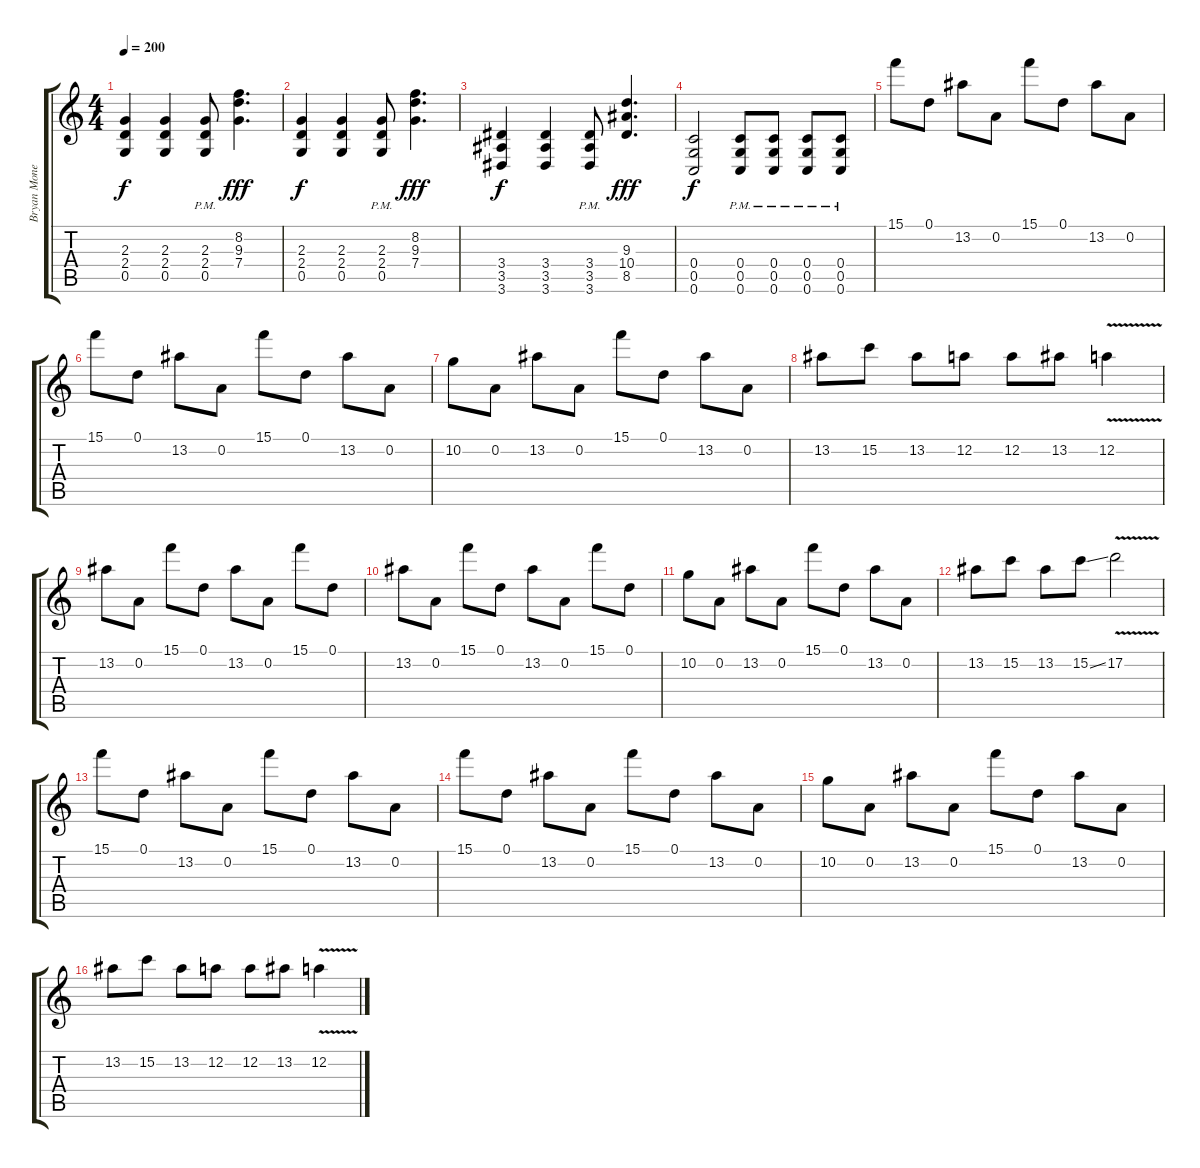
\track ("Bryan Money" "Bryan Mone") {instrument distortionguitar}
\staff {score tabs}
\tuning (D4 A3 F3 C3 G2 C2) {hide}
\ts (4 4)
\tempo 200
\clef g2
\ks c
(2.3 2.4 0.5).4{dy f} (2.3 2.4 0.5).4 (2.3{pm} 2.4{pm} 0.5{pm}).8 (8.2 9.3 7.4).4{d dy fff} |
(2.3 2.4 0.5).4{dy f} (2.3 2.4 0.5).4 (2.3{pm} 2.4{pm} 0.5{pm}).8 (8.2 9.3 7.4).4{d dy fff} |
(3.4 3.5 3.6).4{dy f} (3.4 3.5 3.6).4 (3.4{pm} 3.5{pm} 3.6{pm}).8 (9.3 10.4 8.5).4{d dy fff} |
(0.4 0.5 0.6).2{dy f} (0.4{pm} 0.5{pm} 0.6{pm}).8 (0.4{pm} 0.5{pm} 0.6{pm}).8 (0.4{pm} 0.5{pm} 0.6{pm}).8 (0.4{pm} 0.5{pm} 0.6{pm}).8 |
15.1.8 0.1.8 13.2.8 0.2.8 15.1.8 0.1.8 13.2.8 0.2.8 |
15.1.8 0.1.8 13.2.8 0.2.8 15.1.8 0.1.8 13.2.8 0.2.8 |
10.2.8 0.2.8 13.2.8 0.2.8 15.1.8 0.1.8 13.2.8 0.2.8 |
13.2.8 15.2.8 13.2.8 12.2.8 12.2.8 13.2.8 12.2{v}.4 |
13.2.8 0.2.8 15.1.8 0.1.8 13.2.8 0.2.8 15.1.8 0.1.8 |
13.2.8 0.2.8 15.1.8 0.1.8 13.2.8 0.2.8 15.1.8 0.1.8 |
10.2.8 0.2.8 13.2.8 0.2.8 15.1.8 0.1.8 13.2.8 0.2.8 |
13.2.8 15.2.8 13.2.8 15.2{ss}.8 17.2{v}.2 |
15.1.8 0.1.8 13.2.8 0.2.8 15.1.8 0.1.8 13.2.8 0.2.8 |
15.1.8 0.1.8 13.2.8 0.2.8 15.1.8 0.1.8 13.2.8 0.2.8 |
10.2.8 0.2.8 13.2.8 0.2.8 15.1.8 0.1.8 13.2.8 0.2.8 |
13.2.8 15.2.8 13.2.8 12.2.8 12.2.8 13.2.8 12.2{v}.4
